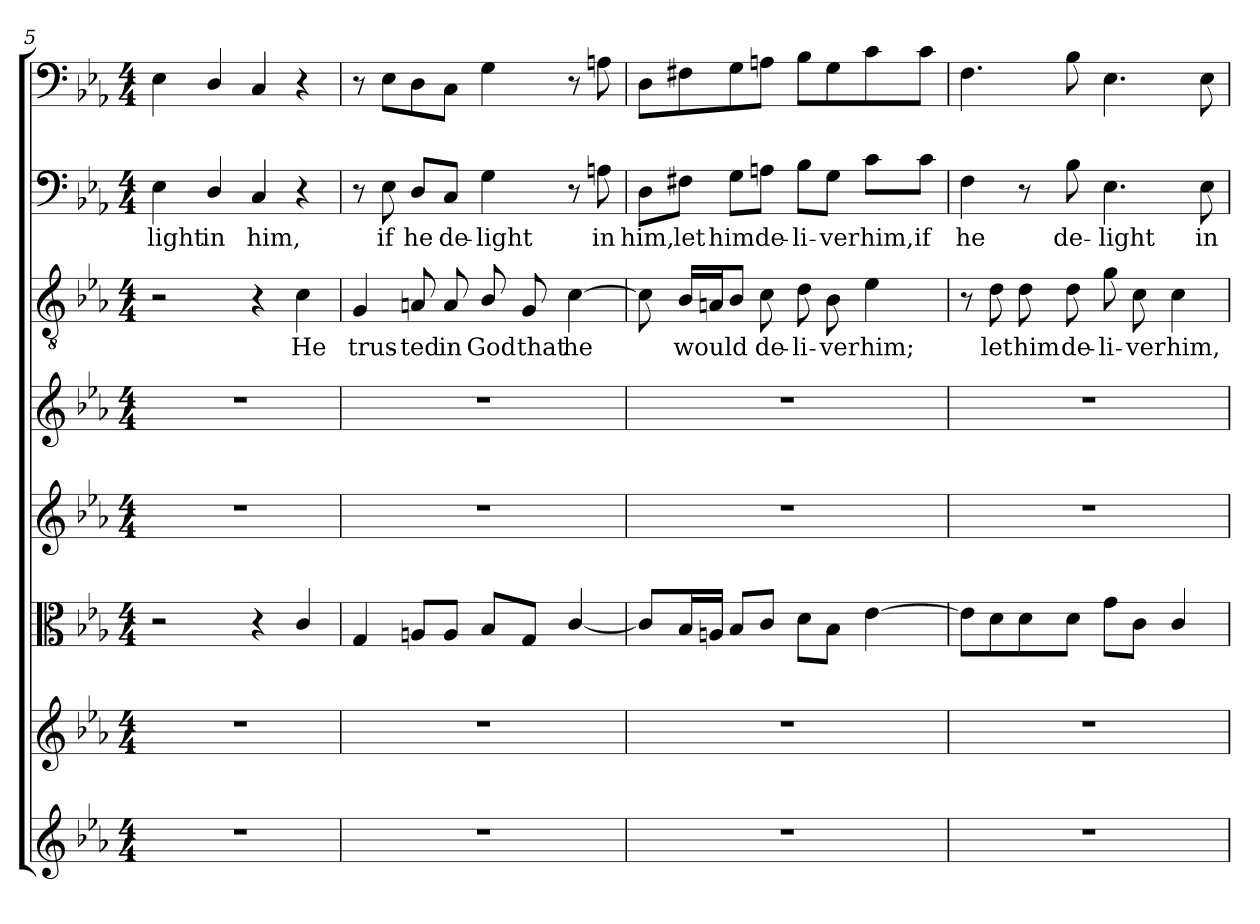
**kern	**kern	**kern	**kern	**kern	**kern	**text	**kern	**text	**kern
*part8	*part7	*part6	*part5	*part4	*part3	*part3	*part2	*part2	*part1
*staff8	*staff7	*staff6	*staff5	*staff4	*staff3	*staff3	*staff2	*staff2	*staff1
*clefG2	*clefG2	*clefC3	*clefG2	*clefG2	*clefGv2	*	*clefF4	*	*clefF4
*k[b-e-a-]	*k[b-e-a-]	*k[b-e-a-]	*k[b-e-a-]	*k[b-e-a-]	*k[b-e-a-]	*	*k[b-e-a-]	*	*k[b-e-a-]
*c:	*c:	*c:	*c:	*c:	*c:	*	*c:	*	*c:
*M4/4	*M4/4	*M4/4	*M4/4	*M4/4	*M4/4	*	*M4/4	*	*M4/4
=5	=5	=5	=5	=5	=5	=5	=5	=5	=5
1r	1r	2r	1r	1r	2r	.	4E-\	-light	4E-\
.	.	.	.	.	.	.	4D/	in	4D/
.	.	4r	.	.	4r	.	4C/	him,	4C/
.	.	4c/	.	.	4c\	He	4r	.	4r
=6	=6	=6	=6	=6	=6	=6	=6	=6	=6
1r	1r	4G/	1r	1r	4G/	trus-	8r	.	8r
.	.	.	.	.	.	.	8E-\	if	8E-\L
.	.	8An/L	.	.	8An/	-ted	8D/L	he	8D\
.	.	8A/J	.	.	8A/	in	8C/J	de-	8C\J
.	.	8B-/L	.	.	8B-/	God	4G\	-light	4G\
.	.	8G/J	.	.	8G/	that	.	.	.
.	.	[4c/	.	.	[4c\	he	8r	.	8r
.	.	.	.	.	.	.	8An\	in	8An\
=7	=7	=7	=7	=7	=7	=7	=7	=7	=7
1r	1r	8c/L]	1r	1r	8c\]	.	8D\L	him,	8D\L
.	.	16B-/L	.	.	16B-/LL	would	8F#X\J	let	8F#X\
.	.	16An/JJ	.	.	16An/J	.	.	.	.
.	.	8B-/L	.	.	8B-/J	.	8G\L	him	8G\
.	.	8c/J	.	.	8c\	de-	8An\J	de-	8An\J
.	.	8d\L	.	.	8d\	-li-	8B-\L	-li-	8B-\L
.	.	8B-\J	.	.	8B-\	-ver	8G\J	-ver	8G\
.	.	[4e-\	.	.	4e-\	him;	8c\L	him,	8c\
.	.	.	.	.	.	.	8c\J	if	8c\J
=8	=8	=8	=8	=8	=8	=8	=8	=8	=8
1r	1r	8e-\L]	1r	1r	8r	.	4F\	he	4.F\
.	.	8d\	.	.	8d\	let	.	.	.
.	.	8d\	.	.	8d\	him	8r	.	.
.	.	8d\J	.	.	8d\	de-	8B-\	de-	8B-\
.	.	8g\L	.	.	8g\	-li-	4.E-\	-light	4.E-\
.	.	8c\J	.	.	8c\	-ver	.	.	.
.	.	4c/	.	.	4c\	him,	.	.	.
.	.	.	.	.	.	.	8E-\	in	8E-\
=	=	=	=	=	=	=	=	=	=
*-	*-	*-	*-	*-	*-	*-	*-	*-	*-
